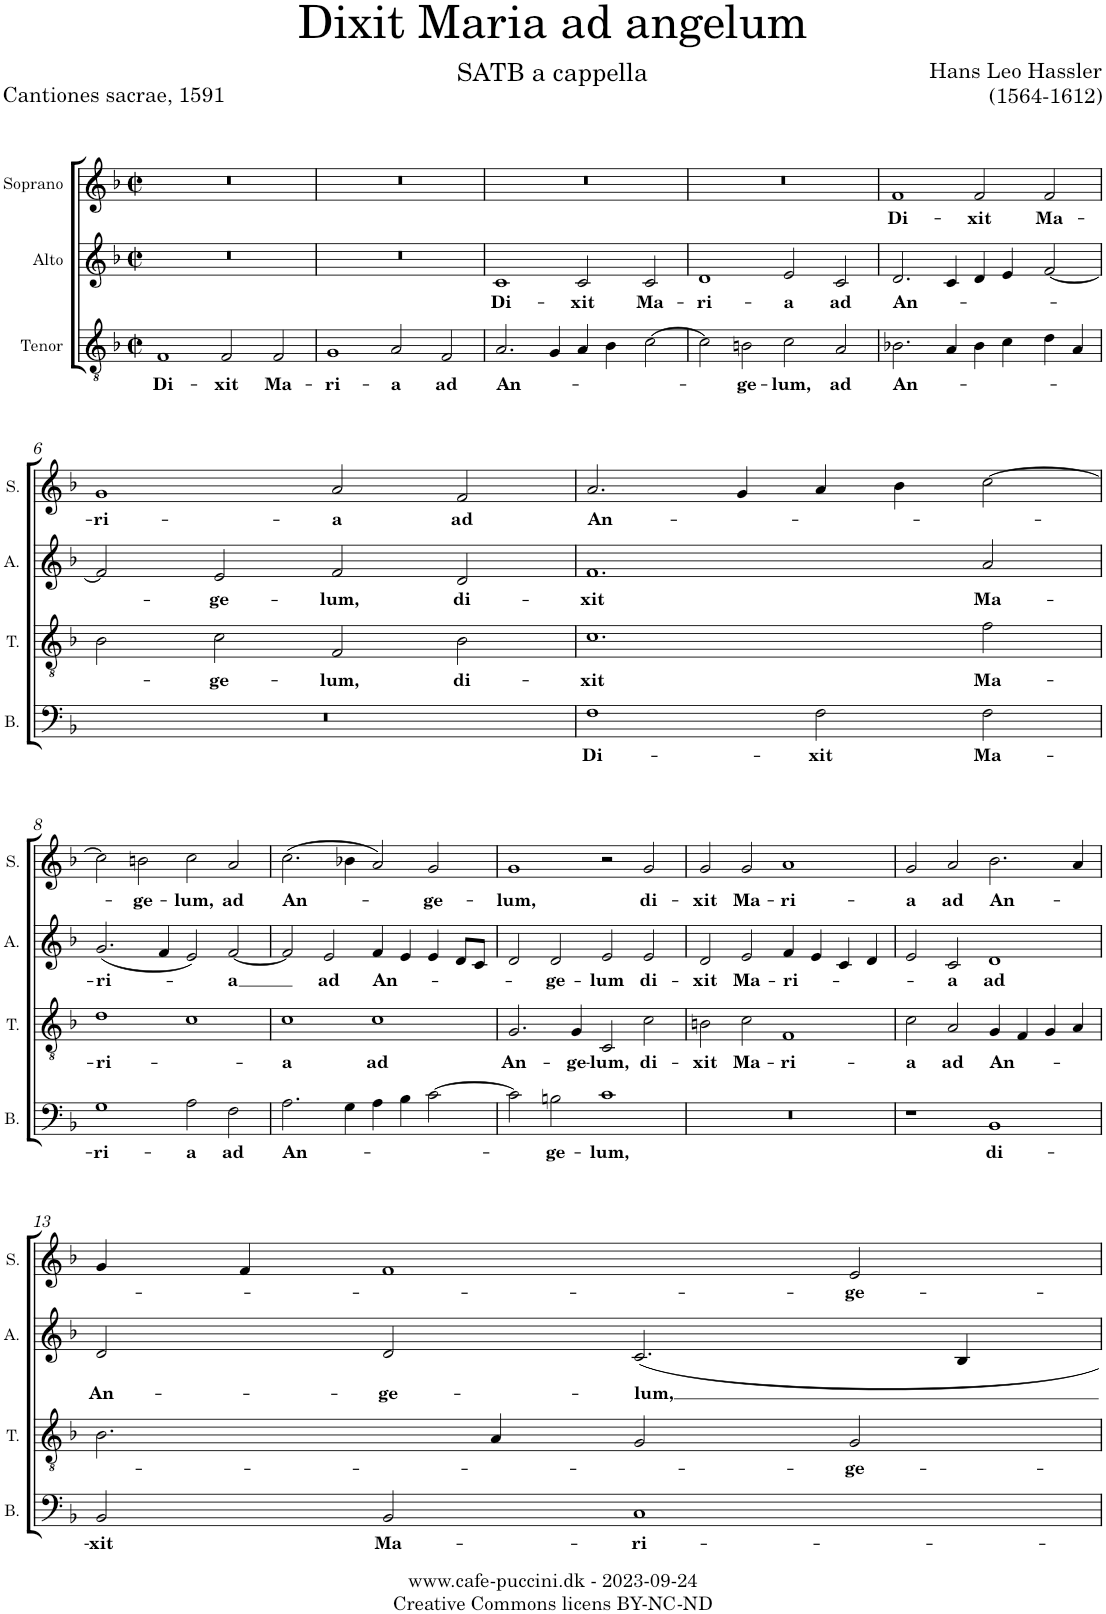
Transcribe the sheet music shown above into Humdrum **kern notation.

**kern	**text	**kern	**text	**kern	**text	**kern	**text
*part4	*part4	*part3	*part3	*part2	*part2	*part1	*part1
*staff4	*staff4	*staff3	*staff3	*staff2	*staff2	*staff1	*staff1
*I"Bass	*	*I"Tenor	*	*I"Alto	*	*I"Soprano	*
*I'B.	*	*I'T.	*	*I'A.	*	*I'S.	*
*stria5	*	*	*	*	*	*	*
*clefF4	*	*clefGv2	*	*clefG2	*	*clefG2	*
*k[b-]	*	*k[b-]	*	*k[b-]	*	*k[b-]	*
*M4/2	*	*M4/2	*	*M4/2	*	*M4/2	*
*met(c|)	*	*met(c|)	*	*met(c|)	*	*met(c|)	*
=1	=1	=1	=1	=1	=1	=1	=1
!	!	!	!LO:LY:b	!	!	!	!
0r	.	1F	Di-	0r	.	0r	.
!	!	!	!LO:LY:b	!	!	!	!
.	.	2F/	-xit	.	.	.	.
!	!	!	!LO:LY:b	!	!	!	!
.	.	2F/	Ma-	.	.	.	.
=2	=2	=2	=2	=2	=2	=2	=2
!	!	!	!LO:LY:b	!	!	!	!
0r	.	1G	-ri-	0r	.	0r	.
!	!	!	!LO:LY:b	!	!	!	!
.	.	2A/	-a	.	.	.	.
!	!	!	!LO:LY:b	!	!	!	!
.	.	2F/	ad	.	.	.	.
=3	=3	=3	=3	=3	=3	=3	=3
!	!	!	!LO:LY:b	!	!LO:LY:b	!	!
0r	.	2.A/	An-	1c	Di-	0r	.
.	.	4G/	.	.	.	.	.
!	!	!	!	!	!LO:LY:b	!	!
.	.	4A/	.	2c/	-xit	.	.
.	.	4B-\	.	.	.	.	.
!	!	!	!	!	!LO:LY:b	!	!
.	.	[2c\	.	2c/	Ma-	.	.
=4	=4	=4	=4	=4	=4	=4	=4
!	!	!	!	!	!LO:LY:b	!	!
0r	.	2c\]	.	1d	-ri-	0r	.
!	!	!	!LO:LY:b	!	!	!	!
.	.	2Bn\	ge-	.	.	.	.
!	!	!	!LO:LY:b	!	!LO:LY:b	!	!
.	.	2c\	-lum,	2e/	-a	.	.
!	!	!	!LO:LY:b	!	!LO:LY:b	!	!
.	.	2A/	ad	2c/	ad	.	.
=5	=5	=5	=5	=5	=5	=5	=5
!	!	!	!LO:LY:b	!	!LO:LY:b	!	!LO:LY:b
0r	.	2.B-X\	An-	2.d/	An-	1f	Di-
.	.	4A/	.	4c/	.	.	.
!	!	!	!	!	!	!	!LO:LY:b
.	.	4B-\	.	4d/	.	2f/	-xit
.	.	4c\	.	4e/	.	.	.
!	!	!	!	!	!	!	!LO:LY:b
.	.	4d\	.	[2f/	.	2f/	Ma-
.	.	4A/	.	.	.	.	.
!!LO:LB:g=z
=6	=6	=6	=6	=6	=6	=6	=6
!	!	!	!	!	!	!	!LO:LY:b
0r	.	2B-\	.	2f/]	.	1g	ri-
!	!	!	!LO:LY:b	!	!LO:LY:b	!	!
.	.	2c\	ge-	2e/	ge-	.	.
!	!	!	!LO:LY:b	!	!LO:LY:b	!	!LO:LY:b
.	.	2F/	-lum,	2f/	-lum,	2a/	-a
!	!	!	!LO:LY:b	!	!LO:LY:b	!	!LO:LY:b
.	.	2B-\	di-	2d/	di-	2f/	ad
=7	=7	=7	=7	=7	=7	=7	=7
!	!LO:LY:b	!	!LO:LY:b	!	!LO:LY:b	!	!LO:LY:b
1F	Di-	1.c	-xit	1.f	-xit	2.a/	An-
.	.	.	.	.	.	4g/	.
!	!LO:LY:b	!	!	!	!	!	!
2F\	-xit	.	.	.	.	4a/	.
.	.	.	.	.	.	4b-\	.
!	!LO:LY:b	!	!LO:LY:b	!	!LO:LY:b	!	!
2F\	Ma-	2f\	Ma-	2a/	Ma-	[2cc\	.
!!LO:LB:g=z
=8	=8	=8	=8	=8	=8	=8	=8
!	!LO:LY:b	!	!LO:LY:b	!	!LO:LY:b	!	!
1G	-ri-	1d	-ri-	(<2.g/	-ri-	2cc\]	.
!	!	!	!	!	!	!	!LO:LY:b
.	.	.	.	.	.	2bn\	-ge-
.	.	.	.	4f/	.	.	.
!	!LO:LY:b	!	!	!	!	!	!LO:LY:b
2A\	-a	1c	.	2e/)	.	2cc\	-lum,
!	!LO:LY:b	!	!	!	!LO:LY:b	!	!LO:LY:b
2F\	ad	.	.	[2f/	-a	2a/	ad
=9	=9	=9	=9	=9	=9	=9	=9
!	!LO:LY:b	!	!LO:LY:b	!	!	!	!LO:LY:b
2.A\	An-	1c	-a	2f/]	.	(>2.cc\	An-
!	!	!	!	!	!LO:LY:b	!	!
.	.	.	.	2e/	ad	.	.
4G\	.	.	.	.	.	4b-X\	.
!	!	!	!LO:LY:b	!	!LO:LY:b	!	!
4A\	.	1c	ad	4f/	An-	2a/)	.
4B-\	.	.	.	4e/	.	.	.
!	!	!	!	!	!	!	!LO:LY:b
[2c\	.	.	.	4e/	.	2g/	-ge-
.	.	.	.	8d/L	.	.	.
.	.	.	.	8c/J	.	.	.
=10	=10	=10	=10	=10	=10	=10	=10
!	!	!	!LO:LY:b	!	!	!	!LO:LY:b
2c\]	.	2.G/	An-	2d/	.	1g	-lum,
!	!LO:LY:b	!	!	!	!LO:LY:b	!	!
2Bn\	-ge-	.	.	2d/	-ge-	.	.
!	!	!	!LO:LY:b	!	!	!	!
.	.	4G/	-ge-	.	.	.	.
!	!LO:LY:b	!	!LO:LY:b	!	!LO:LY:b	!	!
1c	-lum,	2C/	-lum,	2e/	-lum	2r	.
!	!	!	!LO:LY:b	!	!LO:LY:b	!	!LO:LY:b
.	.	2c\	di-	2e/	di-	2g/	di-
=11	=11	=11	=11	=11	=11	=11	=11
!	!	!	!LO:LY:b	!	!LO:LY:b	!	!LO:LY:b
0r	.	2Bn\	xit	2d/	xit	2g/	xit
!	!	!	!LO:LY:b	!	!LO:LY:b	!	!LO:LY:b
.	.	2c\	Ma-	2e/	Ma-	2g/	Ma-
!	!	!	!LO:LY:b	!	!LO:LY:b	!	!LO:LY:b
.	.	1F	-ri-	4f/	-ri-	1a	-ri-
.	.	.	.	4e/	.	.	.
.	.	.	.	4c/	.	.	.
.	.	.	.	4d/	.	.	.
=12	=12	=12	=12	=12	=12	=12	=12
!	!	!	!LO:LY:b	!	!	!	!LO:LY:b
1r	.	2c\	-a	2e/	.	2g/	-a
!	!	!	!LO:LY:b	!	!LO:LY:b	!	!LO:LY:b
.	.	2A/	ad	2c/	-a	2a/	ad
!	!LO:LY:b	!	!LO:LY:b	!	!LO:LY:b	!	!LO:LY:b
1BB-	di-	4G/	An-	1d	ad	2.b-\	An-
.	.	4F/	.	.	.	.	.
.	.	4G/	.	.	.	.	.
.	.	4A/	.	.	.	4a/	.
!!LO:LB:g=z
=13	=13	=13	=13	=13	=13	=13	=13
!	!LO:LY:b	!	!	!	!LO:LY:b	!	!
2BB-/	-xit	2.B-\	.	2d/	An-	4g/	.
.	.	.	.	.	.	4f/	.
!	!LO:LY:b	!	!	!	!LO:LY:b	!	!
2BB-/	Ma-	.	.	2d/	-ge-	1f	.
.	.	4A/	.	.	.	.	.
!	!LO:LY:b	!	!	!	!LO:LY:b	!	!
1C	-ri-	2G/	.	2.c/	-lum,	.	.
!	!	!	!LO:LY:b	!	!	!	!LO:LY:b
.	.	2G/	-ge-	.	.	2e/	-ge-
.	.	.	.	4B-/	.	.	.
=	=	=	=	=	=	=	=
*-	*-	*-	*-	*-	*-	*-	*-
